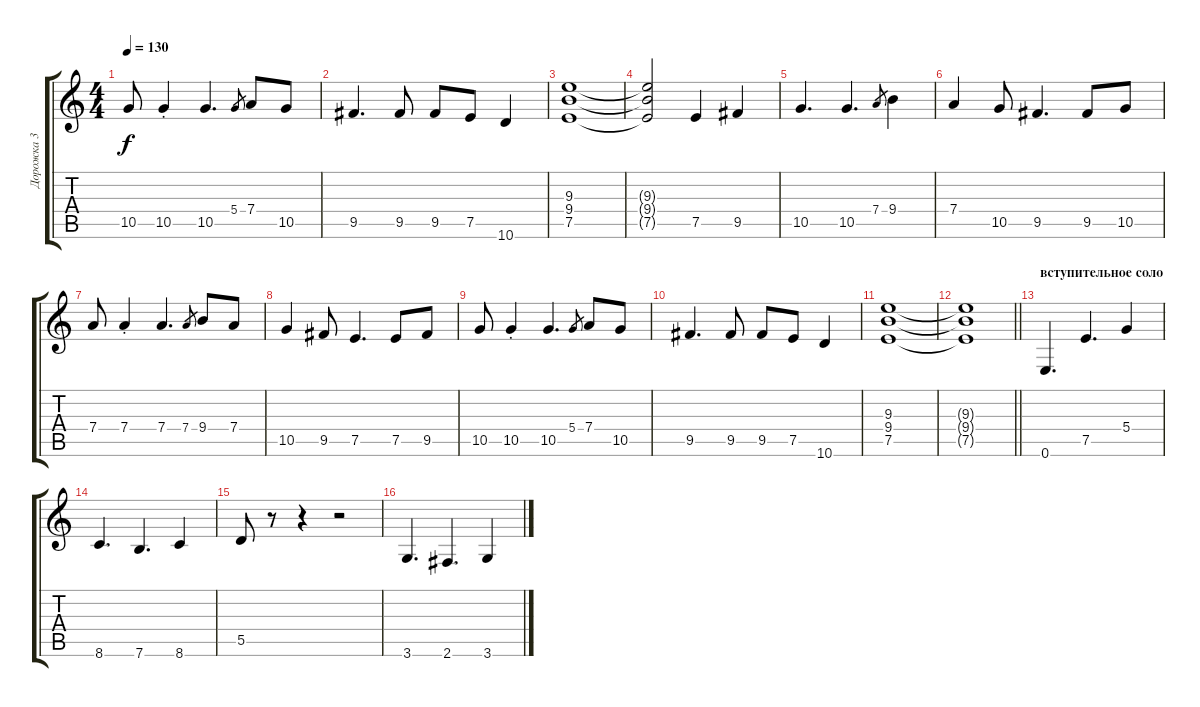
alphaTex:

\track ("Дорожка 3" "Дорожка 3") {instrument overdrivenguitar}
\staff {score tabs}
\tuning (E4 B3 G3 D3 A2 E2) {hide}
\ts (4 4)
\tempo 130
\clef g2
\ks c
10.5.8{dy f} 10.5{st}.4 10.5.4{d} 5.4.8{gr} 7.4.8 10.5.8 |
9.5.4{d} 9.5.8 9.5.8 7.5.8 10.6.4 |
(9.3 9.4 7.5).1 |
(9.3{t} 9.4{t} 7.5{t}).2 7.5.4{volume 16} 9.5.4 |
10.5.4{d} 10.5.4{d} 7.4.8{gr} 9.4.4 |
7.4.4 10.5.8 9.5.4{d} 9.5.8 10.5.8 |
7.4.8 7.4{st}.4 7.4.4{d} 7.4.8{gr} 9.4.8 7.4.8 |
10.5.4 9.5.8 7.5.4{d} 7.5.8 9.5.8 |
10.5.8 10.5{st}.4 10.5.4{d} 5.4.8{gr} 7.4.8 10.5.8 |
9.5.4{d} 9.5.8 9.5.8 7.5.8 10.6.4 |
(9.3 9.4 7.5).1 |
\barLineRight lightlight
(9.3{t} 9.4{t} 7.5{t}).1 |
\section ("" "вступительное соло")
0.6.4{d} 7.5.4{d} 5.4.4 |
8.6.4{d} 7.6.4{d} 8.6.4 |
5.5.8 r.8 r.4 r.2 |
3.6.4{d} 2.6.4{d} 3.6.4
